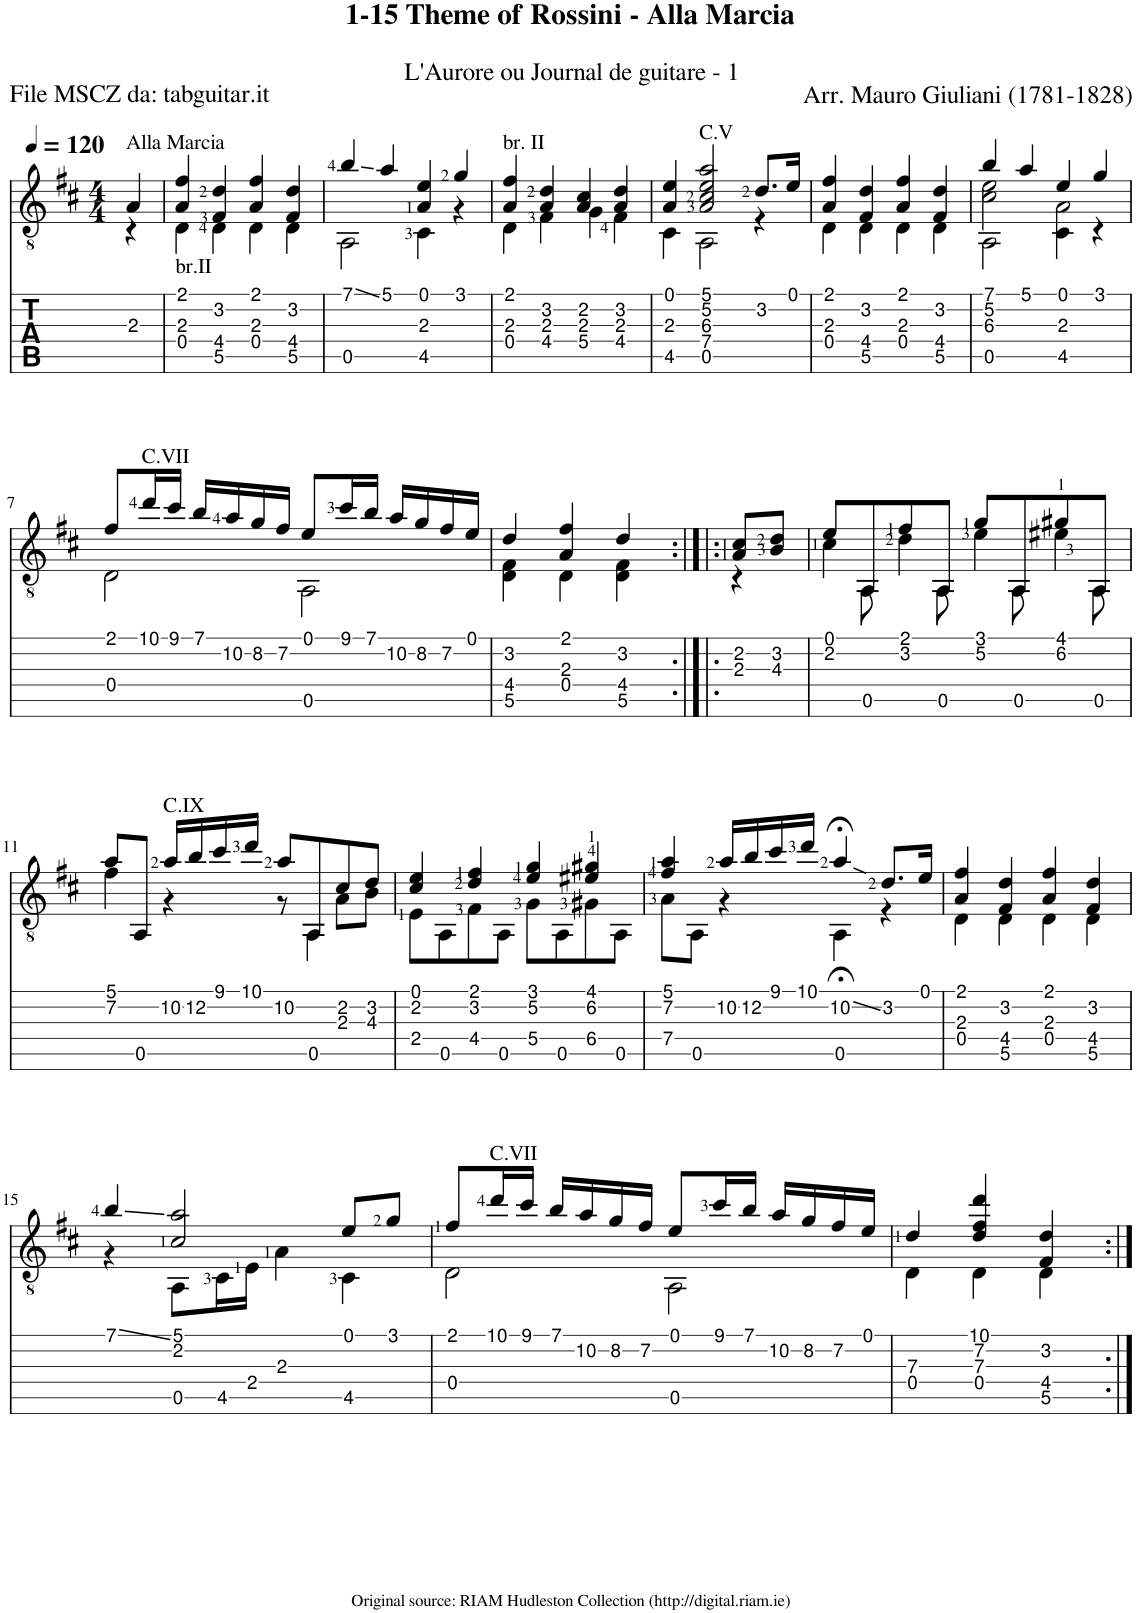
**kern	**kern
*part1	*part1
*staff2	*staff1
*I"Guitar	*
*I'Guit.	*
*stria6	*
*	*clefGv2
*k[f#c#]	*k[f#c#]
*M4/4	*M4/4
*MM120	*MM120
=	=
*^	*^
!	!	!LO:TX:a:t=Alla Marcia	!
4A	4r	4A/	4r
=1	=1	=1	=1
!LO:TX:a:t=br.II	!	!	!
4A 4f#	4D	4A/ 4f#/	4D\
4F# 4d	4D	4F#/ 4d/	4D\
4A 4f#	4D	4A/ 4f#/	4D\
4F# 4d	4D	4F#/ 4d/	4D\
=2	=2	=2	=2
4b	2AA	4b/	2AA\
4a	.	4a/	.
4A 4e	4C#	4A/ 4e/	4C#\
4g	4r	4g/	4r
=3	=3	=3	=3
!	!	!LO:TX:a:t=br. II	!
4A 4f#	4D	4A/ 4f#/	4D\
4A 4d	4F#	4A/ 4d/	4F#\
4A 4c#	4G	4A/ 4c#/	4G\
4A 4d	4F#	4A/ 4d/	4F#\
=4	=4	=4	=4
4A 4e	4C#	4A/ 4e/	4C#\
!	!	!LO:TX:a:t=C.V	!
2A 2c# 2e 2a	2AA	2A/ 2c#/ 2e/ 2a/	2AA\
8.dL	4r	8.d/L	4r
16eJk	.	16e/Jk	.
=5	=5	=5	=5
4A 4f#	4D	4A/ 4f#/	4D\
4F# 4d	4D	4F#/ 4d/	4D\
4A 4f#	4D	4A/ 4f#/	4D\
4F# 4d	4D	4F#/ 4d/	4D\
=6	=6	=6	=6
*	*^	*	*^
4b	2c# 2e	2AA	4b/	2c#\ 2e\	2AA\
4a	.	.	4a/	.	.
4e	2A	4C#	4e/	2A\	4C#\
4g	.	4r	4g/	.	4r
*	*v	*v	*	*	*
*	*	*	*v	*v
!!LO:LB:g=z
=7	=7	=7	=7
8f#L	2D	8f#/L	2D\
!	!	!LO:TX:a:t=C.VII	!
16ddL	.	16dd/L	.
16cc#JJ	.	16cc#/JJ	.
16bLL	.	16b/LL	.
16aJ	.	16a/	.
16gL	.	16g/	.
16f#JJ	.	16f#/JJ	.
8eL	2AA	8e/L	2AA\
16cc#L	.	16cc#/L	.
16bJJ	.	16b/JJ	.
16aLL	.	16a/LL	.
16gJ	.	16g/	.
16f#L	.	16f#/	.
16eJJ	.	16e/JJ	.
=8	=8	=8	=8
4d	4D 4F#	4d/	4D\ 4F#\
4A 4f#	4D	4A/ 4f#/	4D\
4d	4D 4F#	4d/	4D\ 4F#\
=9:|!|:	=9:|!|:	=9:|!|:	=9:|!|:
8A\ 8c#\L	4r	8A/ 8c#/L	4r
8B\ 8d\J	.	8B/ 8d/J	.
=10	=10	=10	=10
*	*^	*	*^
8eL	4c#	8ryy	8e/L	4c#\	8ryy
8AAJ	.	8AA	8AA/	.	8AA\
8f#L	4d	8ryy	8f#/	4d\	8ryy
8AAJ	.	8AA	8AA/J	.	8AA\
8gL	4e	8ryy	8g/L	4e\	8ryy
8AAJ	.	8AA	8AA/	.	8AA\
8g#L	4e#	8ryy	8g#X/	4e#X\	8ryy
8AAJ	.	8AA	8AA/J	.	8AA\
!!LO:LB:g=z	!!	!!
=11	=11	=11	=11	=11	=11
8aL	4f#	2.ryy	8a/L	4f#\	2.ryy
8AAJ	.	.	8AA/J	.	.
!	!	!	!LO:TX:a:t=C.IX	!	!
16aLL	4r	.	16a/LL	4r	.
16bJ	.	.	16b/	.	.
16cc#L	.	.	16cc#/	.	.
16ddJJ	.	.	16dd/JJ	.	.
8aL	8r	.	8a/L	8r	.
8AAJ	4AA	.	8AA/	4AA\	.
8c#L	.	8AL	8c#/	.	8A\L
8dJ	8ryy	8BJ	8d/J	8ryy	8B\J
*	*v	*v	*	*	*
*	*	*	*v	*v
=12	=12	=12	=12
4c# 4e	8EL	4c#/ 4e/	8E\L
.	8AAJ	.	8AA\
4d 4f#	8F#L	4d/ 4f#/	8F#\
.	8AAJ	.	8AA\J
4e 4g	8GL	4e/ 4g/	8G\L
.	8AAJ	.	8AA\
4e# 4g#	8G#L	4e#X/ 4g#X/	8G#X\
.	8AAJ	.	8AA\J
=13	=13	=13	=13
4f# 4a	8AL	4f#/ 4a/	8A\L
.	8AAJ	.	8AA\J
16aLL	4r	16a/LL	4r
16bJ	.	16b/	.
16cc#L	.	16cc#/	.
16ddJJ	.	16dd/JJ	.
4a;<	4AA	4a;</	4AA\
8.dL	4r	8.d/L	4r
16eJk	.	16e/Jk	.
=14	=14	=14	=14
4A 4f#	4D	4A/ 4f#/	4D\
4F# 4d	4D	4F#/ 4d/	4D\
4A 4f#	4D	4A/ 4f#/	4D\
4F# 4d	4D	4F#/ 4d/	4D\
!!LO:LB:g=z	!!
=15	=15	=15	=15
4b	4r	4b/	4r
2c# 2a	8AAL	2c#/ 2a/	8AA\L
.	16C#L	.	16C#\L
.	16EJJ	.	16E\JJ
.	4A	.	4A\
8eL	4C#	8e/L	4C#\
8gJ	.	8g/J	.
=16	=16	=16	=16
8f#L	2D	8f#/L	2D\
!	!	!LO:TX:a:t=C.VII	!
16ddL	.	16dd/L	.
16cc#JJ	.	16cc#/JJ	.
16bLL	.	16b/LL	.
16aJ	.	16a/	.
16gL	.	16g/	.
16f#JJ	.	16f#/JJ	.
8eL	2AA	8e/L	2AA\
16cc#L	.	16cc#/L	.
16bJJ	.	16b/JJ	.
16aLL	.	16a/LL	.
16gJ	.	16g/	.
16f#L	.	16f#/	.
16eJJ	.	16e/JJ	.
=17	=17	=17	=17
4d	4D	4d/	4D\
4d 4f# 4dd	4D	4d/ 4f#/ 4dd/	4D\
4F# 4d	4D	4F#/ 4d/	4D\
*v	*v	*	*
*	*v	*v
=:|!	=:|!
*-	*-
